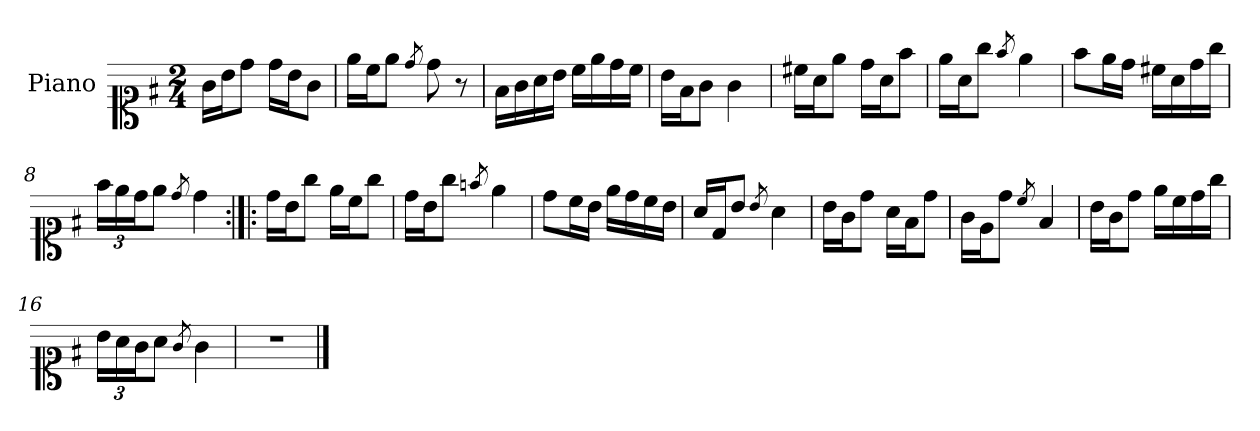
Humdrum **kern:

**kern
*part1
*staff1
*I"Piano
*I'Pno.
*clefC1
*k[f#]
*M2/4
=1
16g\LL
16b\J
8dd\J
16dd\LL
16b\J
8g\J
=2
16ee\LL
16cc\J
8ee\J
8qdd/
8dd\
8r
=3
16f#\LL
16g\
16a\
16b\JJ
16cc\LL
16ee\
16dd\
16cc\JJ
=4
16b\LL
16f#\J
8g\J
4g\
=5
16cc#X\LL
16a\J
8ee\J
16dd\LL
16a\J
8ff#\J
=6
16ee\LL
16a\J
8gg\J
8qff#/
4ee\
=7
8ff#\L
16ee\L
16dd\JJ
16cc#X\LL
16a\
16dd\
16gg\JJ
=8
*Xbrackettup
24ff#\LL
24ee\
24dd\J
8ee\J
8qdd/
4dd\
=9:|!|:
16dd\LL
16b\J
8gg\J
16ee\LL
16cc\J
8gg\J
=10
16dd\LL
16b\J
8gg\J
8qffn/
4ee\
=11
8dd\L
16cc\L
16b\JJ
16ee\LL
16dd\
16cc\
16b\JJ
=12
16a/LL
16d/J
8b/J
8qb/
4a\
=13
16b\LL
16g\J
8dd\J
16a\LL
16f#\J
8dd\J
=14
16g\LL
16e\J
8dd\J
8qcc/
4f#/
=15
16b\LL
16g\J
8dd\J
16ee\LL
16cc\
16dd\
16gg\JJ
=16
24b\LL
24a\
24g\J
8a\J
8qg/
4g\
=17
2r
==
*-
